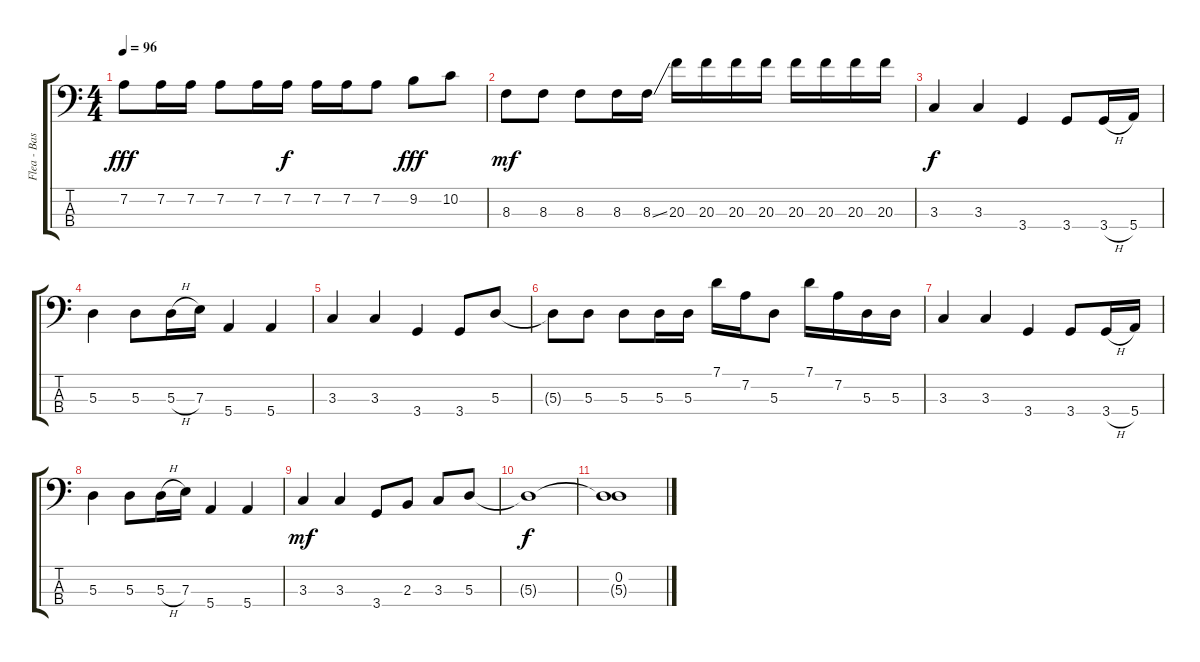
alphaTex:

\track ("Flea - Bass" "Flea - Bas") {instrument electricbassfinger}
\staff {score tabs}
\tuning (G2 D2 A1 E1) {hide}
\ts (4 4)
\tempo 96
\clef f4
\ks c
7.2.8{dy fff} 7.2.16 7.2.16 7.2.8 7.2.16 7.2.16{dy f} 7.2.16 7.2.16 7.2.8 9.2.8{dy fff} 10.2.8 |
8.3.8{dy mf} 8.3.8 8.3.8 8.3.16 8.3{ss}.16 20.3.16 20.3.16 20.3.16 20.3.16 20.3.16 20.3.16 20.3.16 20.3.16 |
3.3.4{dy f} 3.3.4 3.4.4 3.4.8 3.4{h}.16 5.4.16 |
5.3.4 5.3.8 5.3{h}.16 7.3.16 5.4.4 5.4.4 |
3.3.4 3.3.4 3.4.4 3.4.8 5.3.8 |
5.3{t}.8 5.3.8 5.3.8 5.3.16 5.3.16 7.1.16 7.2.16 5.3.8 7.1.16 7.2.16 5.3.16 5.3.16 |
3.3.4 3.3.4 3.4.4 3.4.8 3.4{h}.16 5.4.16 |
5.3.4 5.3.8 5.3{h}.16 7.3.16 5.4.4 5.4.4 |
3.3.4{dy mf} 3.3.4 3.4.8 2.3.8 3.3.8 5.3.8 |
5.3{t}.1{dy f} |
(0.2 5.3{t}).1
